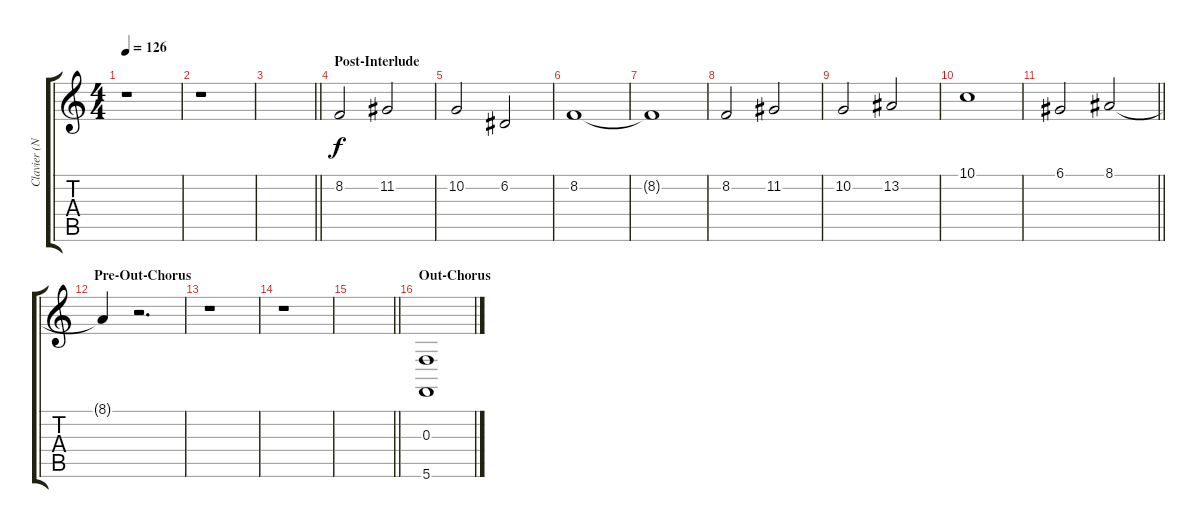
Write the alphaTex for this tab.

\track ("Clavier (N Strings)" "Clavier (N") {instrument stringensemble1}
\staff {score tabs}
\tuning (D4 A3 F3 C3 G2 C2) {hide}
\ts (4 4)
\tempo 126
\clef g2
\ks c
r.1{dy f} |
r.1 |
\barLineRight lightlight
|
\section ("" "Post-Interlude")
8.2.2{volume 6} 11.2.2 |
10.2.2 6.2.2 |
8.2.1 |
8.2{t}.1 |
8.2.2 11.2.2 |
10.2.2 13.2.2 |
10.1.1 |
\barLineRight lightlight
6.1.2 8.1.2 |
\section ("" "Pre-Out-Chorus")
8.1{t}.4 r.2{d} |
r.1 |
r.1 |
\barLineRight lightlight
|
\section ("" "Out-Chorus")
(0.3 5.6).1{volume 12}
